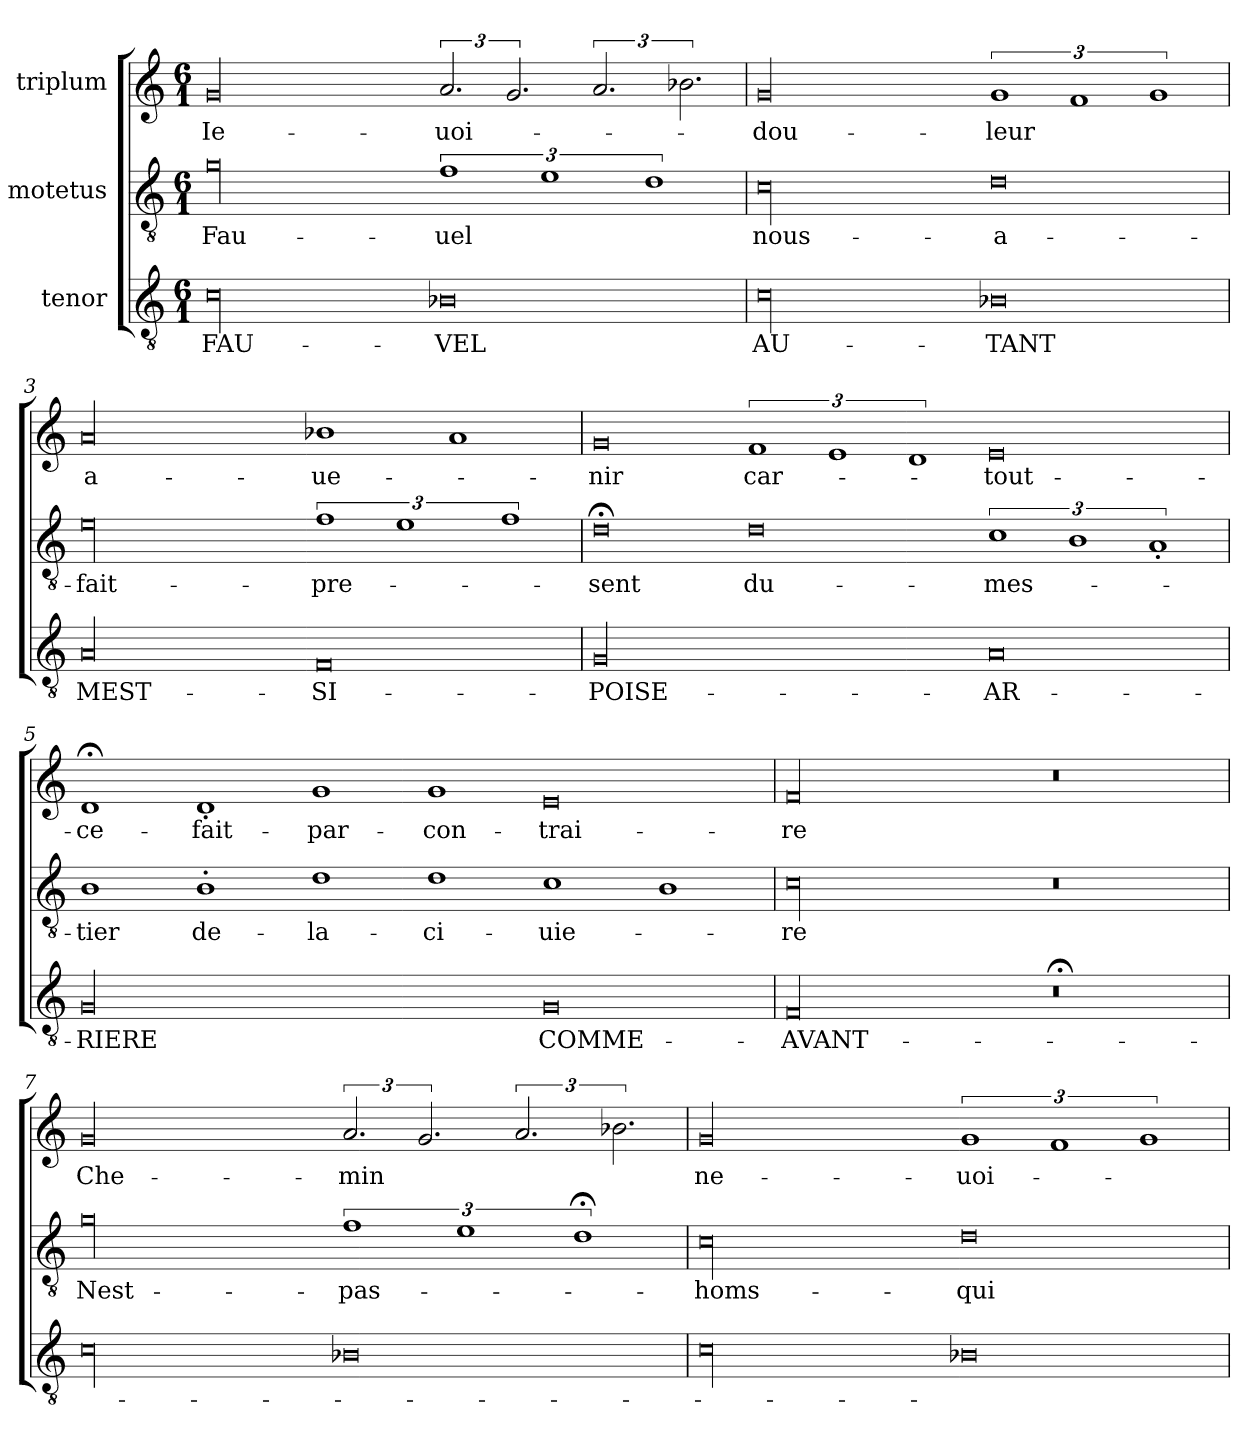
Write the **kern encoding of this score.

**kern	**text	**kern	**text	**kern	**text
*part3	*part3	*part2	*part2	*part1	*part1
*staff3	*staff3	*staff2	*staff2	*staff1	*staff1
*I"tenor	*	*I"motetus	*	*I"triplum	*
*clefGv2	*	*clefGv2	*	*clefG2	*
*k[]	*	*k[]	*	*k[]	*
*C:	*	*C:	*	*C:	*
*M6/1	*	*M6/1	*	*M6/1	*
=1	=1	=1	=1	=1	=1
00c\	FAU-	00g\	Fau-	00g/	Ie-
0B-X\	-VEL	3%2f\	-uel	3.a/	uoi-
.	.	.	.	3.g/	.
.	.	3%2e\	.	.	.
.	.	.	.	3.a/	.
.	.	3%2d\	.	.	.
.	.	.	.	3.b-X\	.
=2	=2	=2	=2	=2	=2
00c\	AU-	00c\	nous-	00g/	dou-
0B-X\	-TANT	0d\	a-	3%2g/	-leur
.	.	.	.	3%2f/	.
.	.	.	.	3%2g/	.
=3	=3	=3	=3	=3	=3
00A/	MEST-	00e\	fait-	00a/	a-
0F/	SI-	3%2f\	pre-	1b-X\	-ue-
.	.	3%2e\	.	.	.
.	.	.	.	1a/	.
.	.	3%2f\	.	.	.
=4	=4	=4	=4	=4	=4
00G/	POISE-	0d;<\	-sent	0g/	-nir
.	.	0d\	du-	3%2f/	car-
.	.	.	.	3%2e/	.
.	.	.	.	3%2d/	.
0A/	AR-	3%2c\	mes-	0e/	tout-
.	.	3%2B\	.	.	.
.	.	3%2A'/	.	.	.
=5	=5	=5	=5	=5	=5
00G/	-RIERE	1B\	-tier	1d;</	ce-
.	.	1B'\	de-	1d'/	fait-
.	.	1d\	la-	1g/	par-
.	.	1d\	ci-	1g/	con-
0G/	COMME-	1c\	-uie-	0e/	-trai-
.	.	1B\	.	.	.
=6	=6	=6	=6	=6	=6
00F/	AVANT-	00c\	-re	00f/	-re
0r;<	.	0r	.	0r	.
=7	=7	=7	=7	=7	=7
00c\	.	00g\	Nest-	00g/	Che-
0B-X\	.	3%2f\	pas-	3.a/	-min
.	.	.	.	3.g/	.
.	.	3%2e\	.	.	.
.	.	.	.	3.a/	.
.	.	3%2d;<\	.	.	.
.	.	.	.	3.b-X\	.
=8	=8	=8	=8	=8	=8
00c\	.	00c\	homs-	00g/	ne-
0B-X\	.	0d\	qui-	3%2g/	uoi-
.	.	.	.	3%2f/	.
.	.	.	.	3%2g/	.
=	=	=	=	=	=
*-	*-	*-	*-	*-	*-
